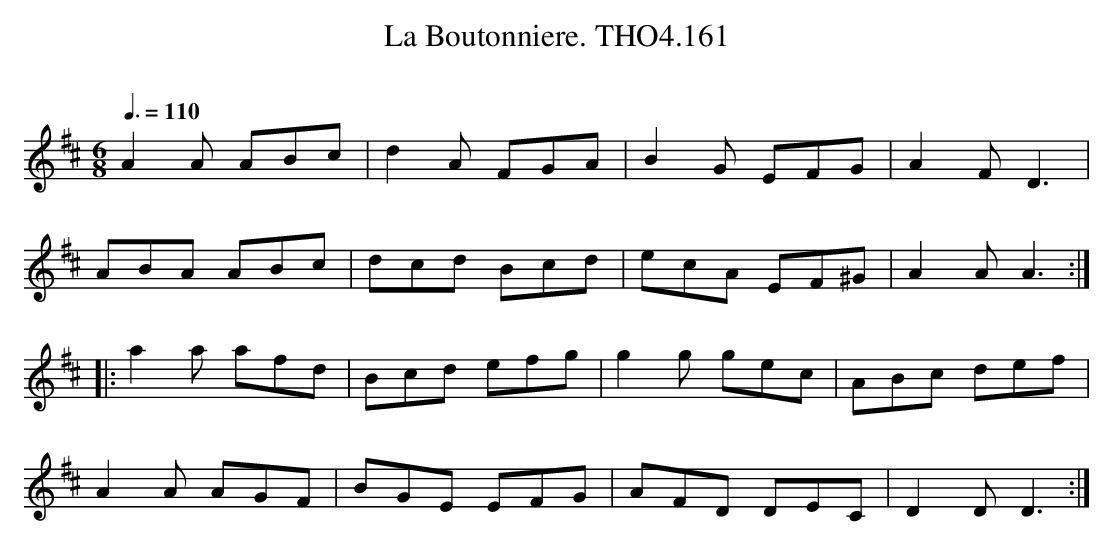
X:1
T:Boutonniere. THO4.161, La
O:
M:6/8
L:1/8
Q:3/8=110
K:D
A2 A ABc|d2 A FGA|B2 G EFG|A2 F D3|
ABA ABc|dcd Bcd|ecA EF^G|A2 A A3:|
|:a2 a afd|Bcd efg|g2 g gec|ABc def|
A2 A AGF|BGE EFG|AFD DEC|D2 D D3:|
